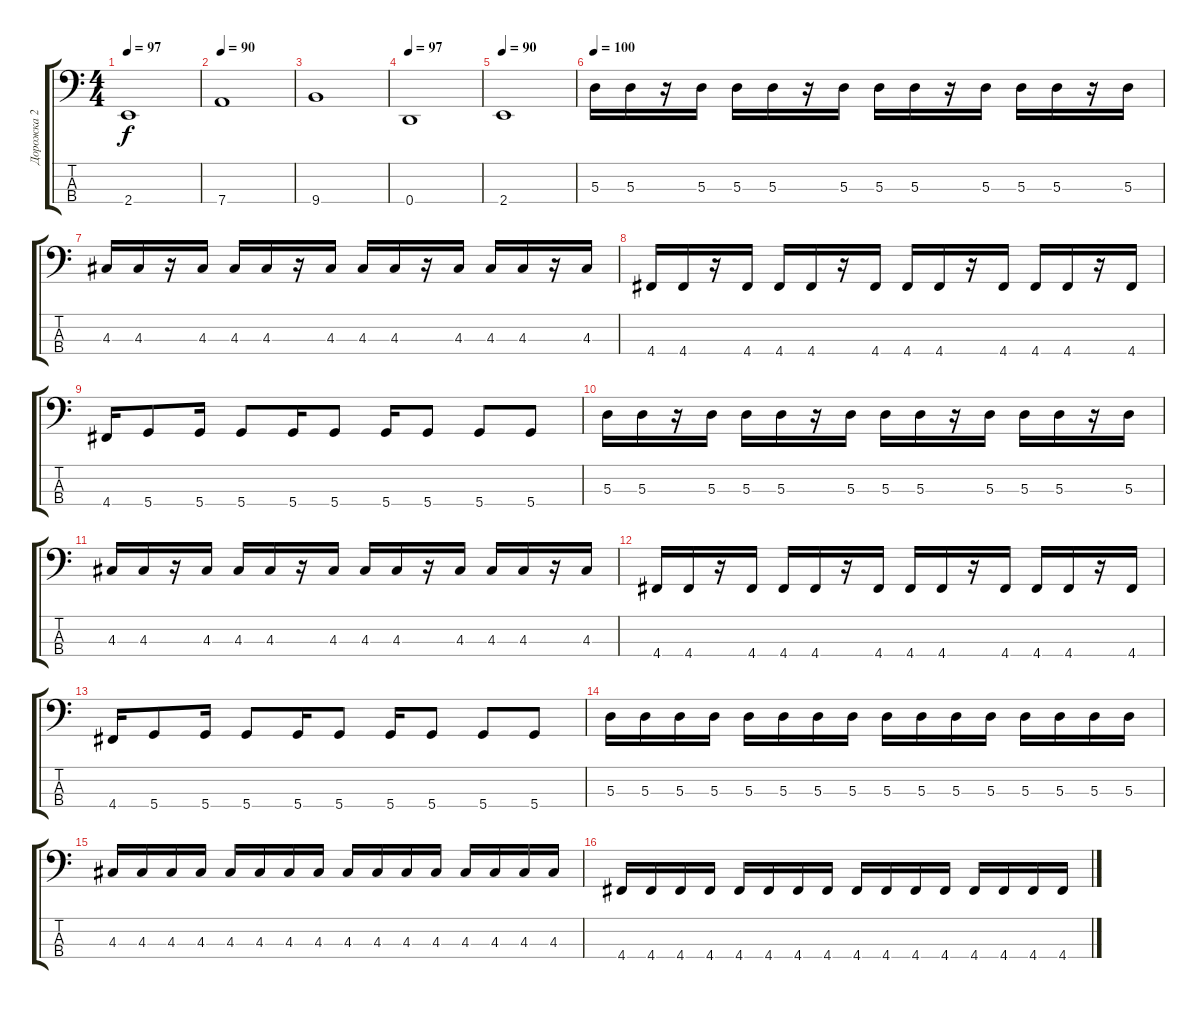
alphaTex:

\track ("Дорожка 2" "Дорожка 2") {instrument electricbasspick}
\staff {score tabs}
\tuning (G2 D2 A1 D1) {hide}
\ts (4 4)
\tempo 97
\clef f4
\ks c
2.4.1{dy f} |
\tempo 90
7.4.1 |
9.4.1 |
\tempo 97
0.4.1 |
\tempo 90
2.4.1 |
\tempo 100
5.3.16 5.3.16 r.16 5.3.16 5.3.16 5.3.16 r.16 5.3.16 5.3.16 5.3.16 r.16 5.3.16 5.3.16 5.3.16 r.16 5.3.16 |
4.3.16 4.3.16 r.16 4.3.16 4.3.16 4.3.16 r.16 4.3.16 4.3.16 4.3.16 r.16 4.3.16 4.3.16 4.3.16 r.16 4.3.16 |
4.4.16 4.4.16 r.16 4.4.16 4.4.16 4.4.16 r.16 4.4.16 4.4.16 4.4.16 r.16 4.4.16 4.4.16 4.4.16 r.16 4.4.16 |
4.4.16 5.4.8 5.4.16 5.4.8 5.4.16 5.4.8 5.4.16 5.4.8 5.4.8 5.4.8 |
5.3.16 5.3.16 r.16 5.3.16 5.3.16 5.3.16 r.16 5.3.16 5.3.16 5.3.16 r.16 5.3.16 5.3.16 5.3.16 r.16 5.3.16 |
4.3.16 4.3.16 r.16 4.3.16 4.3.16 4.3.16 r.16 4.3.16 4.3.16 4.3.16 r.16 4.3.16 4.3.16 4.3.16 r.16 4.3.16 |
4.4.16 4.4.16 r.16 4.4.16 4.4.16 4.4.16 r.16 4.4.16 4.4.16 4.4.16 r.16 4.4.16 4.4.16 4.4.16 r.16 4.4.16 |
4.4.16 5.4.8 5.4.16 5.4.8 5.4.16 5.4.8 5.4.16 5.4.8 5.4.8 5.4.8 |
5.3.16 5.3.16 5.3.16 5.3.16 5.3.16 5.3.16 5.3.16 5.3.16 5.3.16 5.3.16 5.3.16 5.3.16 5.3.16 5.3.16 5.3.16 5.3.16 |
4.3.16 4.3.16 4.3.16 4.3.16 4.3.16 4.3.16 4.3.16 4.3.16 4.3.16 4.3.16 4.3.16 4.3.16 4.3.16 4.3.16 4.3.16 4.3.16 |
4.4.16 4.4.16 4.4.16 4.4.16 4.4.16 4.4.16 4.4.16 4.4.16 4.4.16 4.4.16 4.4.16 4.4.16 4.4.16 4.4.16 4.4.16 4.4.16
